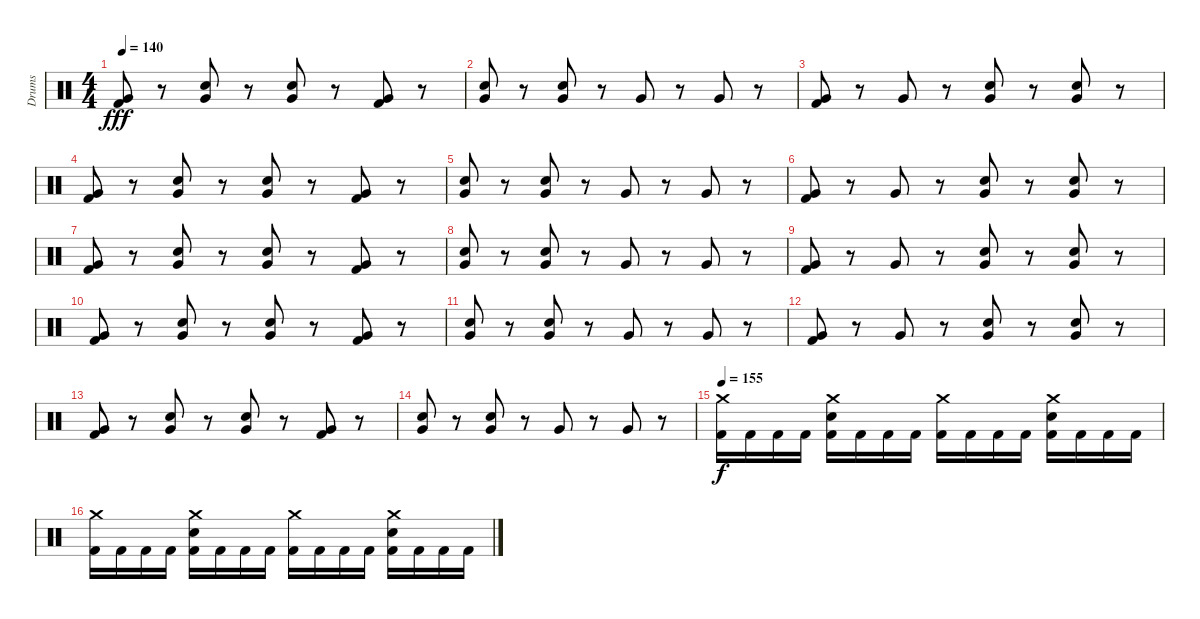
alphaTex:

\track ("Drums" "Drums") {instrument percussion}
\staff {score}
\articulation defaults
\ts (4 4)
\tempo 140
\clef neutral
\ks c
("Very Low Tom (hit)" "Kick (hit) 2").8{dy fff} r.8 ("Very Low Tom (hit)" "Snare (hit) 2").8 r.8 ("Very Low Tom (hit)" "Snare (hit) 2").8 r.8 ("Very Low Tom (hit)" "Kick (hit) 2").8 r.8 |
("Very Low Tom (hit)" "Snare (hit) 2").8 r.8 ("Very Low Tom (hit)" "Snare (hit) 2").8 r.8 "Very Low Tom (hit)".8 r.8 "Very Low Tom (hit)".8 r.8 |
("Very Low Tom (hit)" "Kick (hit) 2").8 r.8 "Very Low Tom (hit)".8 r.8 ("Very Low Tom (hit)" "Snare (hit) 2").8 r.8 ("Very Low Tom (hit)" "Snare (hit) 2").8 r.8 |
("Very Low Tom (hit)" "Kick (hit) 2").8 r.8 ("Very Low Tom (hit)" "Snare (hit) 2").8 r.8 ("Very Low Tom (hit)" "Snare (hit) 2").8 r.8 ("Very Low Tom (hit)" "Kick (hit) 2").8 r.8 |
("Very Low Tom (hit)" "Snare (hit) 2").8 r.8 ("Very Low Tom (hit)" "Snare (hit) 2").8 r.8 "Very Low Tom (hit)".8 r.8 "Very Low Tom (hit)".8 r.8 |
("Very Low Tom (hit)" "Kick (hit) 2").8 r.8 "Very Low Tom (hit)".8 r.8 ("Very Low Tom (hit)" "Snare (hit) 2").8 r.8 ("Very Low Tom (hit)" "Snare (hit) 2").8 r.8 |
("Very Low Tom (hit)" "Kick (hit) 2").8 r.8 ("Very Low Tom (hit)" "Snare (hit) 2").8 r.8 ("Very Low Tom (hit)" "Snare (hit) 2").8 r.8 ("Very Low Tom (hit)" "Kick (hit) 2").8 r.8 |
("Very Low Tom (hit)" "Snare (hit) 2").8 r.8 ("Very Low Tom (hit)" "Snare (hit) 2").8 r.8 "Very Low Tom (hit)".8 r.8 "Very Low Tom (hit)".8 r.8 |
("Very Low Tom (hit)" "Kick (hit) 2").8 r.8 "Very Low Tom (hit)".8 r.8 ("Very Low Tom (hit)" "Snare (hit) 2").8 r.8 ("Very Low Tom (hit)" "Snare (hit) 2").8 r.8 |
("Very Low Tom (hit)" "Kick (hit) 2").8 r.8 ("Very Low Tom (hit)" "Snare (hit) 2").8 r.8 ("Very Low Tom (hit)" "Snare (hit) 2").8 r.8 ("Very Low Tom (hit)" "Kick (hit) 2").8 r.8 |
("Very Low Tom (hit)" "Snare (hit) 2").8 r.8 ("Very Low Tom (hit)" "Snare (hit) 2").8 r.8 "Very Low Tom (hit)".8 r.8 "Very Low Tom (hit)".8 r.8 |
("Very Low Tom (hit)" "Kick (hit) 2").8 r.8 "Very Low Tom (hit)".8 r.8 ("Very Low Tom (hit)" "Snare (hit) 2").8 r.8 ("Very Low Tom (hit)" "Snare (hit) 2").8 r.8 |
("Very Low Tom (hit)" "Kick (hit) 2").8 r.8 ("Very Low Tom (hit)" "Snare (hit) 2").8 r.8 ("Very Low Tom (hit)" "Snare (hit) 2").8 r.8 ("Very Low Tom (hit)" "Kick (hit) 2").8 r.8 |
("Very Low Tom (hit)" "Snare (hit) 2").8 r.8 ("Very Low Tom (hit)" "Snare (hit) 2").8 r.8 "Very Low Tom (hit)".8 r.8 "Very Low Tom (hit)".8 r.8 |
\tempo 155
("Crash medium (hit)" "Kick (hit) 2").16{dy f} "Kick (hit) 2".16 "Kick (hit) 2".16 "Kick (hit) 2".16 ("Crash medium (hit)" "Snare (hit) 2" "Kick (hit) 2").16 "Kick (hit) 2".16 "Kick (hit) 2".16 "Kick (hit) 2".16 ("Crash medium (hit)" "Kick (hit) 2").16 "Kick (hit) 2".16 "Kick (hit) 2".16 "Kick (hit) 2".16 ("Crash medium (hit)" "Snare (hit) 2" "Kick (hit) 2").16 "Kick (hit) 2".16 "Kick (hit) 2".16 "Kick (hit) 2".16 |
("Crash medium (hit)" "Kick (hit) 2").16 "Kick (hit) 2".16 "Kick (hit) 2".16 "Kick (hit) 2".16 ("Crash medium (hit)" "Snare (hit) 2" "Kick (hit) 2").16 "Kick (hit) 2".16 "Kick (hit) 2".16 "Kick (hit) 2".16 ("Crash medium (hit)" "Kick (hit) 2").16 "Kick (hit) 2".16 "Kick (hit) 2".16 "Kick (hit) 2".16 ("Crash medium (hit)" "Snare (hit) 2" "Kick (hit) 2").16 "Kick (hit) 2".16 "Kick (hit) 2".16 "Kick (hit) 2".16
